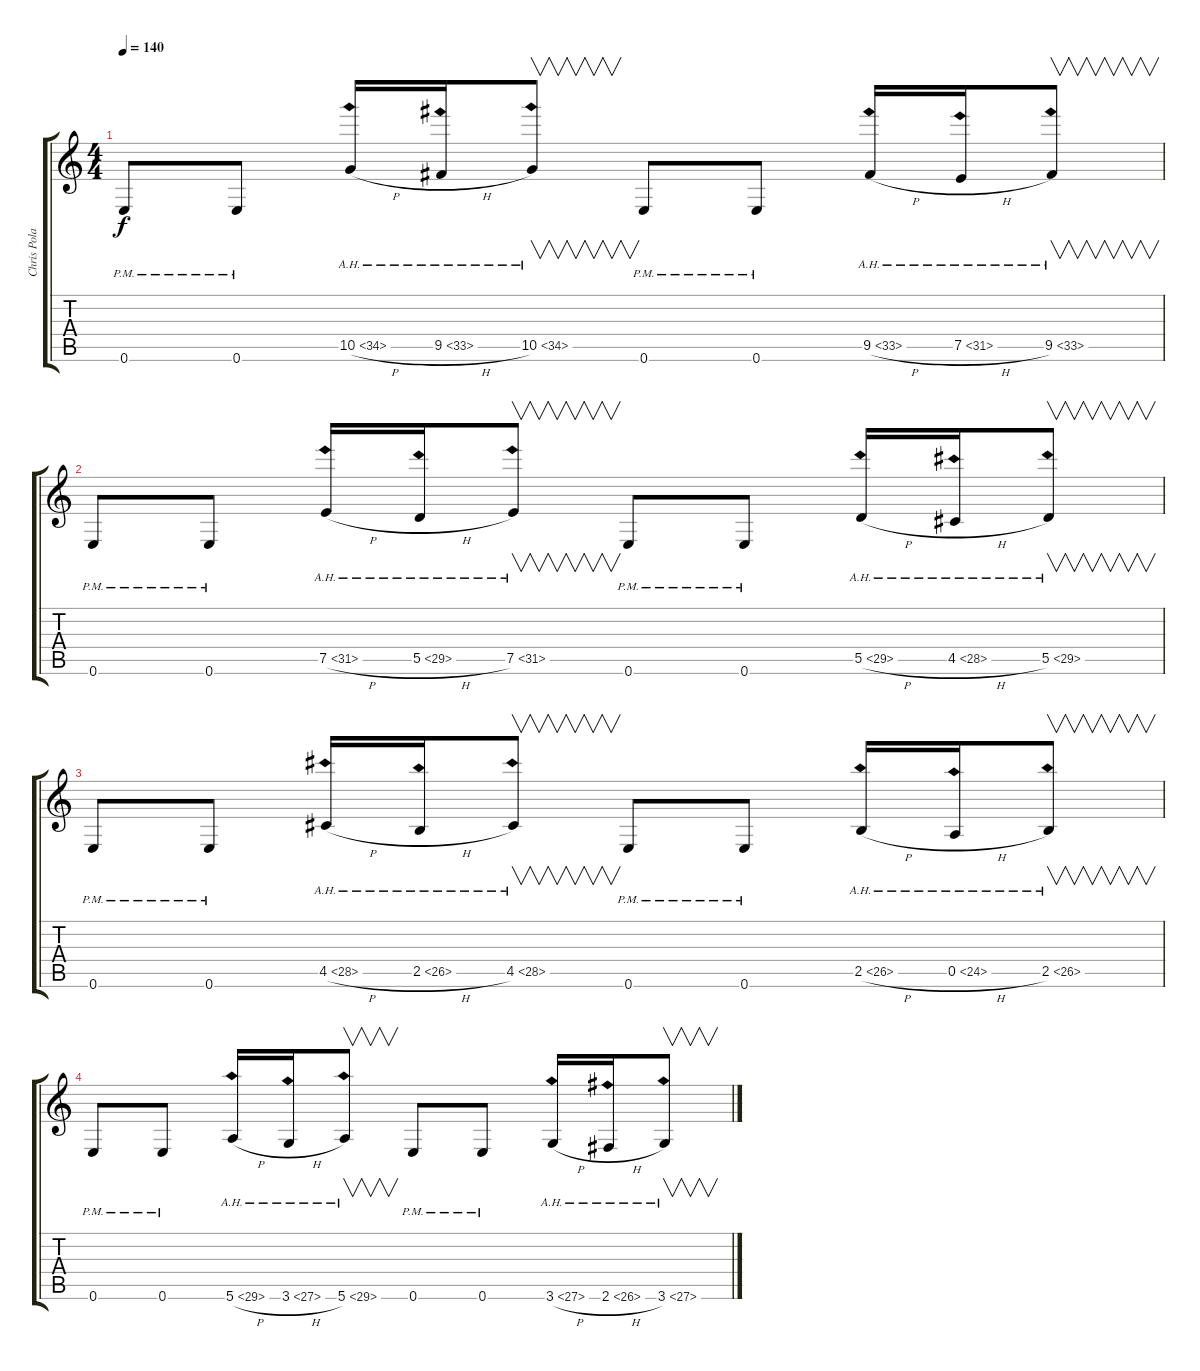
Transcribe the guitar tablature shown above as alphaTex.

\track ("Chris Poland" "Chris Pola") {instrument distortionguitar}
\staff {score tabs}
\tuning (E4 B3 G3 D3 A2 E2) {hide}
\ts (4 4)
\tempo 140
\clef g2
\ks c
0.6{pm}.8{dy f} 0.6{pm}.8 10.5{ah 24 h}.16 9.5{ah 24 h}.16 10.5{ah 24}.8{v} 0.6{pm}.8 0.6{pm}.8 9.5{ah 24 h}.16 7.5{ah 24 h}.16 9.5{ah 24}.8{v} |
0.6{pm}.8 0.6{pm}.8 7.5{ah 24 h}.16 5.5{ah 24 h}.16 7.5{ah 24}.8{v} 0.6{pm}.8 0.6{pm}.8 5.5{ah 24 h}.16 4.5{ah 24 h}.16 5.5{ah 24}.8{v} |
0.6{pm}.8 0.6{pm}.8 4.5{ah 24 h}.16 2.5{ah 24 h}.16 4.5{ah 24}.8{v} 0.6{pm}.8 0.6{pm}.8 2.5{ah 24 h}.16 0.5{ah 24 h}.16 2.5{ah 24}.8{v} |
0.6{pm}.8 0.6{pm}.8 5.6{ah 24 h}.16 3.6{ah 24 h}.16 5.6{ah 24}.8{v} 0.6{pm}.8 0.6{pm}.8 3.6{ah 24 h}.16 2.6{ah 24 h}.16 3.6{ah 24}.8{v}
